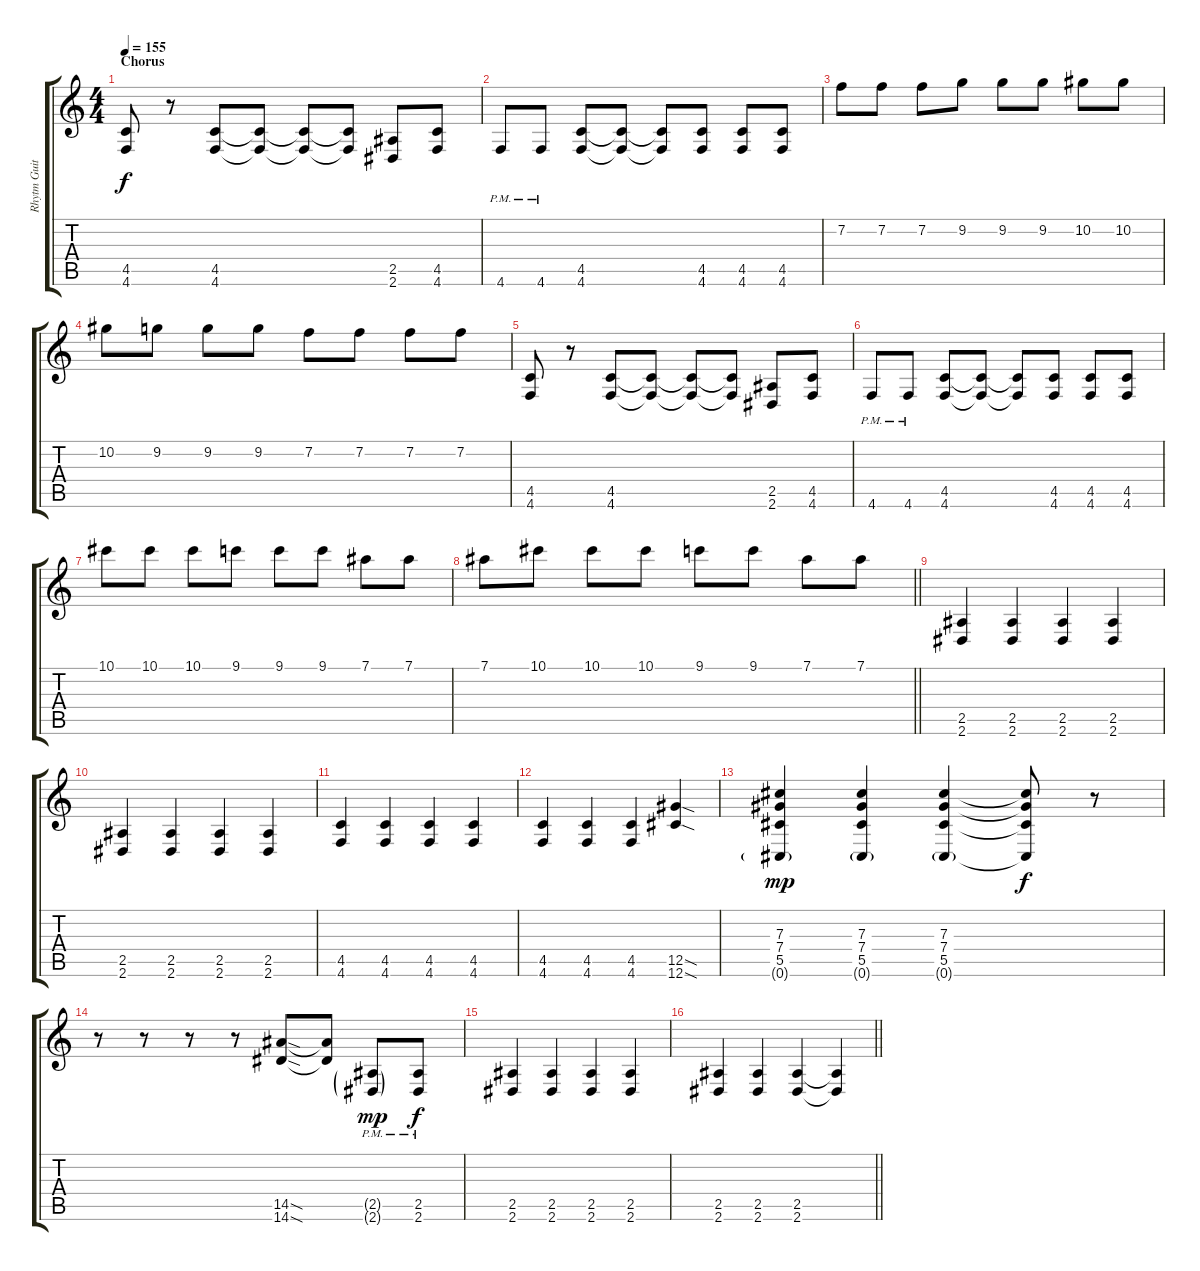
\track ("Rhytm Guitar [R]" "Rhytm Guit") {instrument distortionguitar}
\staff {score tabs}
\tuning (Eb4 Bb3 Gb3 Db3 Ab2 Db2) {hide}
\ts (4 4)
\section ("" "Chorus")
\tempo 155
\clef g2
\ks c
(4.5 4.6).8{dy f} r.8 (4.5 4.6).8 (4.5{t} 4.6{t}).8 (4.5{t} 4.6{t}).8 (4.5{t} 4.6{t}).8 (2.5 2.6).8 (4.5 4.6).8 |
4.6{pm}.8 4.6{pm}.8 (4.5 4.6).8 (4.5{t} 4.6{t}).8 (4.5{t} 4.6{t}).8 (4.5 4.6).8 (4.5 4.6).8 (4.5 4.6).8 |
7.2.8 7.2.8 7.2.8 9.2.8 9.2.8 9.2.8 10.2.8 10.2.8 |
10.2.8 9.2.8 9.2.8 9.2.8 7.2.8 7.2.8 7.2.8 7.2.8 |
(4.5 4.6).8 r.8 (4.5 4.6).8 (4.5{t} 4.6{t}).8 (4.5{t} 4.6{t}).8 (4.5{t} 4.6{t}).8 (2.5 2.6).8 (4.5 4.6).8 |
4.6{pm}.8 4.6{pm}.8 (4.5 4.6).8 (4.5{t} 4.6{t}).8 (4.5{t} 4.6{t}).8 (4.5 4.6).8 (4.5 4.6).8 (4.5 4.6).8 |
10.1.8 10.1.8 10.1.8 9.1.8 9.1.8 9.1.8 7.1.8 7.1.8 |
\barLineRight lightlight
7.1.8 10.1.8 10.1.8 10.1.8 9.1.8 9.1.8 7.1.8 7.1.8 |
(2.5 2.6).4 (2.5 2.6).4 (2.5 2.6).4 (2.5 2.6).4 |
(2.5 2.6).4 (2.5 2.6).4 (2.5 2.6).4 (2.5 2.6).4 |
(4.5 4.6).4 (4.5 4.6).4 (4.5 4.6).4 (4.5 4.6).4 |
(4.5 4.6).4 (4.5 4.6).4 (4.5 4.6).4 (12.5{sod} 12.6{sod}).4 |
(7.3 7.4 5.5 0.6{g}).4{dy mp} (7.3 7.4 5.5 0.6{g}).4 (7.3 7.4 5.5 0.6{g}).4 (7.3{t} 7.4{t} 5.5{t} 0.6{t}).8{dy f} r.8 |
r.8 r.8 r.8 r.8 (14.5{sod} 14.6{sod}).8 (14.5{t} 14.6{t}).8 (2.5{g pm} 2.6{g pm}).8{dy mp} (2.5{pm} 2.6{pm}).8{dy f} |
(2.5 2.6).4 (2.5 2.6).4 (2.5 2.6).4 (2.5 2.6).4 |
\barLineRight lightlight
(2.5 2.6).4 (2.5 2.6).4 (2.5 2.6).4 (2.5{t} 2.6{t}).4
